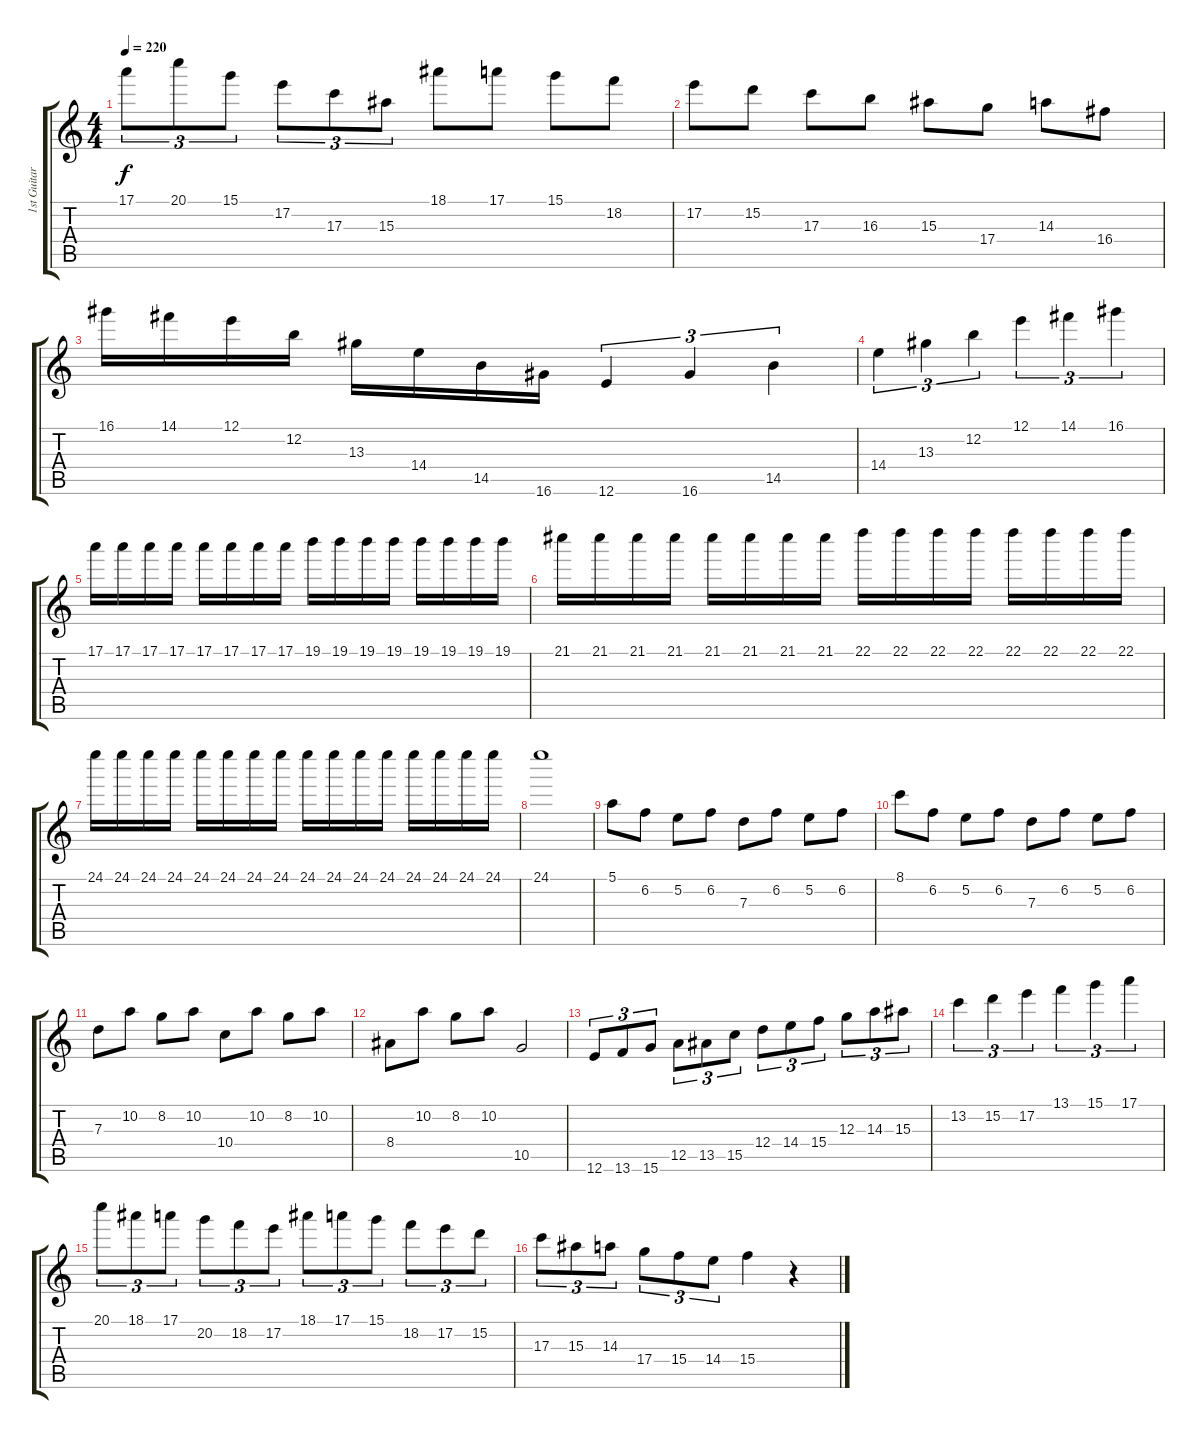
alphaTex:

\track ("1st Guitar" "1st Guitar") {instrument acousticguitarnylon}
\staff {score tabs}
\tuning (E4 B3 G3 D3 A2 E2) {hide}
\ts (4 4)
\tempo 220
\clef g2
\ks c
17.1{t}.8{tu (3 2) dy f} 20.1.8{tu (3 2)} 15.1.8{tu (3 2)} 17.2.8{tu (3 2)} 17.3.8{tu (3 2)} 15.3.8{tu (3 2)} 18.1.8 17.1.8 15.1.8 18.2.8 |
17.2.8 15.2.8 17.3.8 16.3.8 15.3.8 17.4.8 14.3.8 16.4.8 |
16.1.16 14.1.16 12.1.16 12.2.16 13.3.16 14.4.16 14.5.16 16.6.16 12.6.4{tu (3 2)} 16.6.4{tu (3 2)} 14.5.4{tu (3 2)} |
14.4.4{tu (3 2)} 13.3.4{tu (3 2)} 12.2.4{tu (3 2)} 12.1.4{tu (3 2)} 14.1.4{tu (3 2)} 16.1.4{tu (3 2)} |
17.1.16 17.1.16 17.1.16 17.1.16 17.1.16 17.1.16 17.1.16 17.1.16 19.1.16 19.1.16 19.1.16 19.1.16 19.1.16 19.1.16 19.1.16 19.1.16 |
21.1.16 21.1.16 21.1.16 21.1.16 21.1.16 21.1.16 21.1.16 21.1.16 22.1.16 22.1.16 22.1.16 22.1.16 22.1.16 22.1.16 22.1.16 22.1.16 |
24.1.16 24.1.16 24.1.16 24.1.16 24.1.16 24.1.16 24.1.16 24.1.16 24.1.16 24.1.16 24.1.16 24.1.16 24.1.16 24.1.16 24.1.16 24.1.16 |
24.1.1 |
5.1.8 6.2.8 5.2.8 6.2.8 7.3.8 6.2.8 5.2.8 6.2.8 |
8.1.8 6.2.8 5.2.8 6.2.8 7.3.8 6.2.8 5.2.8 6.2.8 |
7.3.8 10.2.8 8.2.8 10.2.8 10.4.8 10.2.8 8.2.8 10.2.8 |
8.4.8 10.2.8 8.2.8 10.2.8 10.5.2 |
12.6.8{tu (3 2)} 13.6.8{tu (3 2)} 15.6.8{tu (3 2)} 12.5.8{tu (3 2)} 13.5.8{tu (3 2)} 15.5.8{tu (3 2)} 12.4.8{tu (3 2)} 14.4.8{tu (3 2)} 15.4.8{tu (3 2)} 12.3.8{tu (3 2)} 14.3.8{tu (3 2)} 15.3.8{tu (3 2)} |
13.2.4{tu (3 2)} 15.2.4{tu (3 2)} 17.2.4{tu (3 2)} 13.1.4{tu (3 2)} 15.1.4{tu (3 2)} 17.1.4{tu (3 2)} |
20.1.8{tu (3 2)} 18.1.8{tu (3 2)} 17.1.8{tu (3 2)} 20.2.8{tu (3 2)} 18.2.8{tu (3 2)} 17.2.8{tu (3 2)} 18.1.8{tu (3 2)} 17.1.8{tu (3 2)} 15.1.8{tu (3 2)} 18.2.8{tu (3 2)} 17.2.8{tu (3 2)} 15.2.8{tu (3 2)} |
17.3.8{tu (3 2)} 15.3.8{tu (3 2)} 14.3.8{tu (3 2)} 17.4.8{tu (3 2)} 15.4.8{tu (3 2)} 14.4.8{tu (3 2)} 15.4.4 r.4
